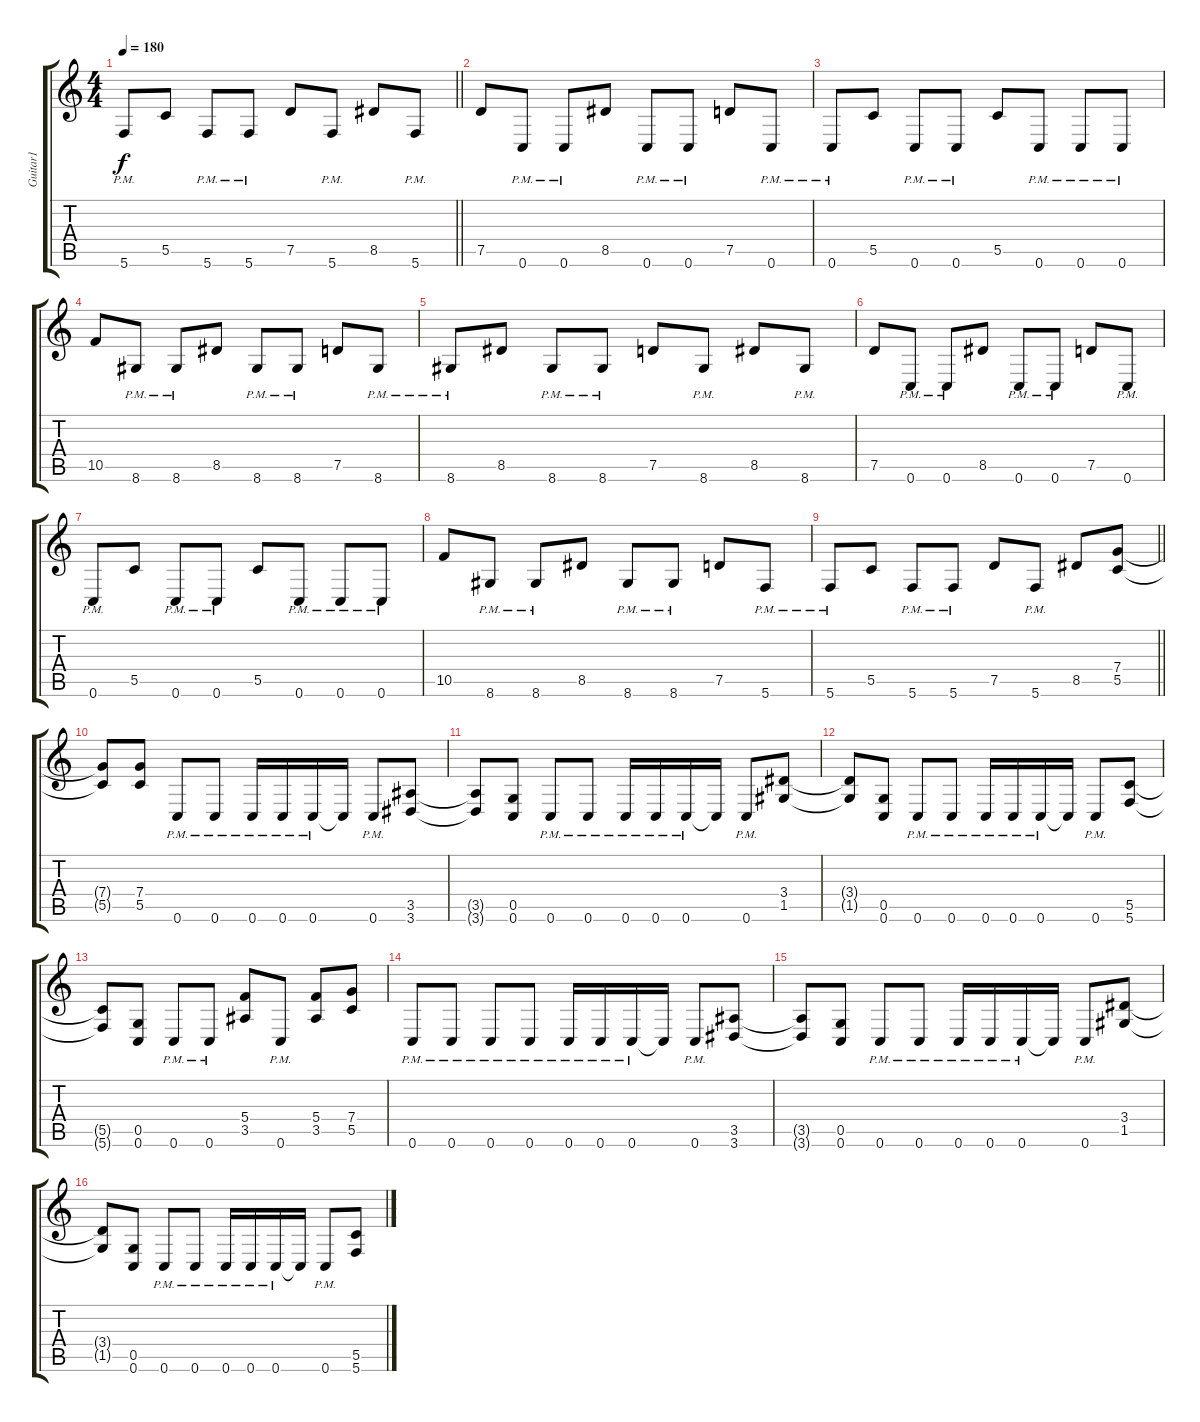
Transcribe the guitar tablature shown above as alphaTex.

\track ("Guitar1" "Guitar1") {instrument distortionguitar}
\staff {score tabs}
\tuning (D4 A3 F3 C3 G2 C2) {hide}
\ts (4 4)
\tempo 180
\clef g2
\barLineRight lightlight
\ks c
5.6{pm}.8{dy f} 5.5.8 5.6{pm}.8 5.6{pm}.8 7.5.8 5.6{pm}.8 8.5.8 5.6{pm}.8 |
7.5.8 0.6{pm}.8 0.6{pm}.8 8.5.8 0.6{pm}.8 0.6{pm}.8 7.5.8 0.6{pm}.8 |
0.6{pm}.8 5.5.8 0.6{pm}.8 0.6{pm}.8 5.5.8 0.6{pm}.8 0.6{pm}.8 0.6{pm}.8 |
10.5.8 8.6{pm}.8 8.6{pm}.8 8.5.8 8.6{pm}.8 8.6{pm}.8 7.5.8 8.6{pm}.8 |
8.6{pm}.8 8.5.8 8.6{pm}.8 8.6{pm}.8 7.5.8 8.6{pm}.8 8.5.8 8.6{pm}.8 |
7.5.8 0.6{pm}.8 0.6{pm}.8 8.5.8 0.6{pm}.8 0.6{pm}.8 7.5.8 0.6{pm}.8 |
0.6{pm}.8 5.5.8 0.6{pm}.8 0.6{pm}.8 5.5.8 0.6{pm}.8 0.6{pm}.8 0.6{pm}.8 |
10.5.8 8.6{pm}.8 8.6{pm}.8 8.5.8 8.6{pm}.8 8.6{pm}.8 7.5.8 5.6{pm}.8 |
\barLineRight lightlight
5.6{pm}.8 5.5.8 5.6{pm}.8 5.6{pm}.8 7.5.8 5.6{pm}.8 8.5.8 (7.4 5.5).8 |
(7.4{t} 5.5{t}).8 (7.4 5.5).8 0.6{pm}.8 0.6{pm}.8 0.6{pm}.16 0.6{pm}.16 0.6{pm}.16 0.6{t}.16 0.6{pm}.8 (3.5 3.6).8 |
(3.5{t} 3.6{t}).8 (0.5 0.6).8 0.6{pm}.8 0.6{pm}.8 0.6{pm}.16 0.6{pm}.16 0.6{pm}.16 0.6{t}.16 0.6{pm}.8 (3.4 1.5).8 |
(3.4{t} 1.5{t}).8 (0.5 0.6).8 0.6{pm}.8 0.6{pm}.8 0.6{pm}.16 0.6{pm}.16 0.6{pm}.16 0.6{t}.16 0.6{pm}.8 (5.5 5.6).8 |
(5.5{t} 5.6{t}).8 (0.5 0.6).8 0.6{pm}.8 0.6{pm}.8 (5.4 3.5).8 0.6{pm}.8 (5.4 3.5).8 (7.4 5.5).8 |
0.6{pm}.8 0.6{pm}.8 0.6{pm}.8 0.6{pm}.8 0.6{pm}.16 0.6{pm}.16 0.6{pm}.16 0.6{t}.16 0.6{pm}.8 (3.5 3.6).8 |
(3.5{t} 3.6{t}).8 (0.5 0.6).8 0.6{pm}.8 0.6{pm}.8 0.6{pm}.16 0.6{pm}.16 0.6{pm}.16 0.6{t}.16 0.6{pm}.8 (3.4 1.5).8 |
(3.4{t} 1.5{t}).8 (0.5 0.6).8 0.6{pm}.8 0.6{pm}.8 0.6{pm}.16 0.6{pm}.16 0.6{pm}.16 0.6{t}.16 0.6{pm}.8 (5.5 5.6).8
